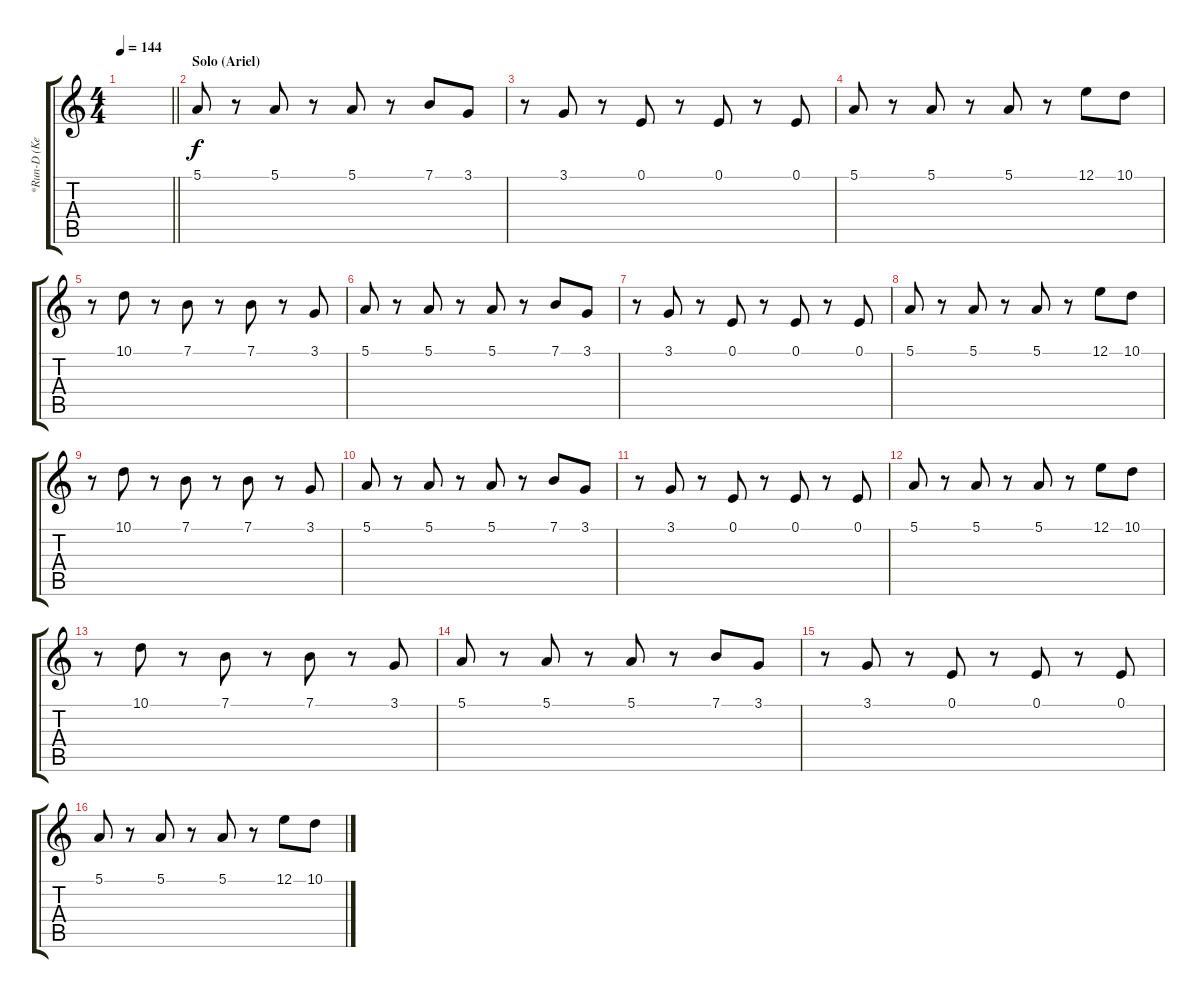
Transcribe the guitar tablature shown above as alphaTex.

\track ("*Run-D (Keyboard 2)" "*Run-D (Ke") {instrument tremolostrings}
\staff {score tabs}
\tuning (E4 B3 G3 D3 A2 E2) {hide}
\ts (4 4)
\tempo 144
\clef g2
\barLineRight lightlight
\ks c
|
\section ("" "Solo (Ariel)")
5.1.8{volume 8 balance 13} r.8 5.1.8 r.8 5.1.8 r.8 7.1.8 3.1.8 |
r.8 3.1.8 r.8 0.1.8 r.8 0.1.8 r.8 0.1.8 |
5.1.8 r.8 5.1.8 r.8 5.1.8 r.8 12.1.8 10.1.8 |
r.8 10.1.8 r.8 7.1.8 r.8 7.1.8 r.8 3.1.8 |
5.1.8 r.8 5.1.8 r.8 5.1.8 r.8 7.1.8 3.1.8 |
r.8 3.1.8 r.8 0.1.8 r.8 0.1.8 r.8 0.1.8 |
5.1.8 r.8 5.1.8 r.8 5.1.8 r.8 12.1.8 10.1.8 |
r.8 10.1.8 r.8 7.1.8 r.8 7.1.8 r.8 3.1.8 |
5.1.8 r.8 5.1.8 r.8 5.1.8 r.8 7.1.8 3.1.8 |
r.8 3.1.8 r.8 0.1.8 r.8 0.1.8 r.8 0.1.8 |
5.1.8 r.8 5.1.8 r.8 5.1.8 r.8 12.1.8 10.1.8 |
r.8 10.1.8 r.8 7.1.8 r.8 7.1.8 r.8 3.1.8 |
5.1.8 r.8 5.1.8 r.8 5.1.8 r.8 7.1.8 3.1.8 |
r.8 3.1.8 r.8 0.1.8 r.8 0.1.8 r.8 0.1.8 |
5.1.8 r.8 5.1.8 r.8 5.1.8 r.8 12.1.8 10.1.8
